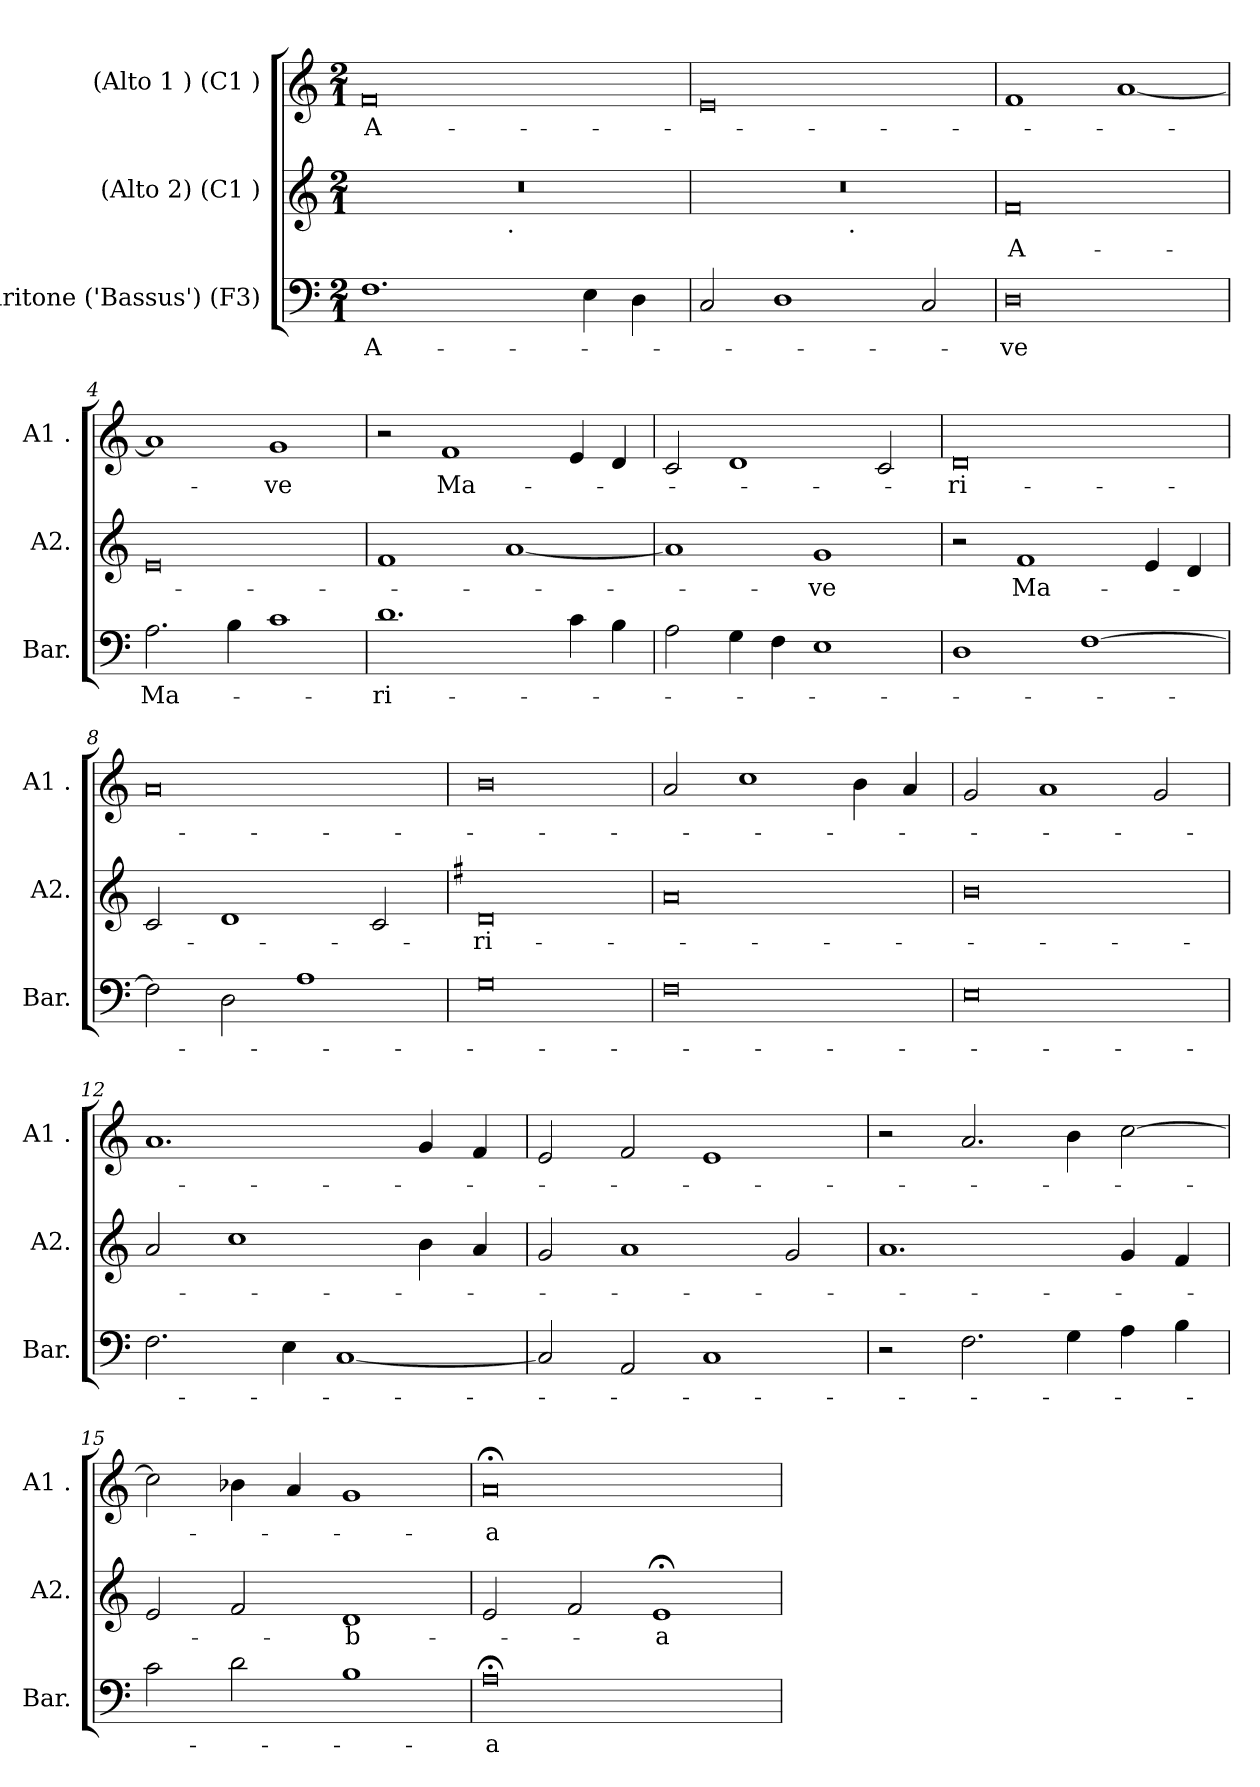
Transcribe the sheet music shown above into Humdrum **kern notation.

**kern	**text	**kern	**text	**kern	**text
*part3	*part3	*part2	*part2	*part1	*part1
*staff3	*staff3	*staff2	*staff2	*staff1	*staff1
*I"Baritone ('Bassus') (F3)	*	*I"(Alto 2) (C1 )	*	*I"(Alto 1 ) (C1 )	*
*I'Bar.	*	*I'A2.	*	*I'A1 .	*
*clefF4	*	*clefG2	*	*clefG2	*
*k[]	*	*k[]	*	*k[]	*
*C:	*	*C:	*	*C:	*
*M2/1	*	*M2/1	*	*M2/1	*
=1	=1	=1	=1	=1	=1
!	!LO:LY:b	!	!	!	!LO:LY:b:rj
*	*	*^	*	*	*
1.F	A-	0r	2ryy	.	0f	A-
.	.	.	4...ryy	.	.	.
!	!	!	!LO:TX:b:t=.	!	!	!
.	.	.	1ryy	.	.	.
4E\	.	.	.	.	.	.
4D\	.	.	.	.	.	.
.	.	.	32ryy	.	.	.
=2	=2	=2	=2	=2	=2	=2
2C/	.	0r	1ryy	.	0e	.
1D	.	.	.	.	.	.
!	!	!	!LO:TX:b:t=.	!	!	!
.	.	.	1ryy	.	.	.
2C/	.	.	.	.	.	.
=3	=3	=3	=3	=3	=3	=3
!	!LO:LY:b:rj	!	!	!LO:LY:b:rj	!	!
*	*	*v	*v	*	*	*
0D	-ve	0f	A-	1f	.
.	.	.	.	[<1a	.
=4	=4	=4	=4	=4	=4
!	!LO:LY:b	!	!	!	!
2.A\	Ma-	0e	.	1a]	.
4B\	.	.	.	.	.
!	!	!	!	!	!LO:LY:b
1c	.	.	.	1g	-ve
=5	=5	=5	=5	=5	=5
!	!LO:LY:b	!	!	!	!
1.d	-ri-	1f	.	2r	.
!	!	!	!	!	!LO:LY:b
.	.	.	.	1f	Ma-
.	.	[<1a	.	.	.
4c\	.	.	.	4e/	.
4B\	.	.	.	4d/	.
!!LO:LB:g=z
=6	=6	=6	=6	=6	=6
2A\	.	1a]	.	2c/	.
4G\	.	.	.	1d	.
4F\	.	.	.	.	.
!	!	!	!LO:LY:b	!	!
1E	.	1g	-ve	.	.
.	.	.	.	2c/	.
=7	=7	=7	=7	=7	=7
!	!	!	!	!	!LO:LY:b:rj
1D	.	2r	.	0d	-ri-
!	!	!	!LO:LY:b	!	!
.	.	1f	Ma-	.	.
[>1F	.	.	.	.	.
.	.	4e/	.	.	.
.	.	4d/	.	.	.
=8	=8	=8	=8	=8	=8
2F\]	.	2c/	.	0a	.
2D\	.	1d	.	.	.
1A	.	.	.	.	.
.	.	2c/	.	.	.
=9	=9	=9	=9	=9	=9
*	*	*k[f#]	*	*	*
*	*	*G:	*	*	*
!	!	!	!LO:LY:b:rj	!	!
0G	.	0d	-ri-	0b	.
=10	=10	=10	=10	=10	=10
0F	.	0a	.	2a/	.
.	.	.	.	1cc	.
.	.	.	.	4b\	.
.	.	.	.	4a/	.
=11	=11	=11	=11	=11	=11
0E	.	0b	.	2g/	.
.	.	.	.	1a	.
.	.	.	.	2g/	.
!!LO:LB:g=z
=12	=12	=12	=12	=12	=12
*	*	*k[]	*	*	*
*	*	*C:	*	*	*
2.F\	.	2a/	.	1.a	.
.	.	1cc	.	.	.
4E\	.	.	.	.	.
[<1C	.	.	.	.	.
.	.	4b\	.	4g/	.
.	.	4a/	.	4f/	.
=13	=13	=13	=13	=13	=13
2C/]	.	2g/	.	2e/	.
2AA/	.	1a	.	2f/	.
1C	.	.	.	1e	.
.	.	2g/	.	.	.
=14	=14	=14	=14	=14	=14
2r	.	1.a	.	2r	.
2.F\	.	.	.	2.a/	.
4G\	.	.	.	4b\	.
4A\	.	4g/	.	[>2cc\	.
4B\	.	4f/	.	.	.
=15	=15	=15	=15	=15	=15
2c\	.	2e/	.	2cc\]	.
2d\	.	2f/	.	4b-\	.
.	.	.	.	4a/	.
!	!	!	!LO:LY:b:rj	!	!
1B	.	1d	-b-	1g	.
=16	=16	=16	=16	=16	=16
!	!LO:LY:b:rj	!	!	!	!LO:LY:b:rj
0A;<	-a	2e/	.	0a;	-a
.	.	2f/	.	.	.
!	!	!	!LO:LY:b:rj	!	!
.	.	1e;	-a	.	.
=	=	=	=	=	=
*-	*-	*-	*-	*-	*-
